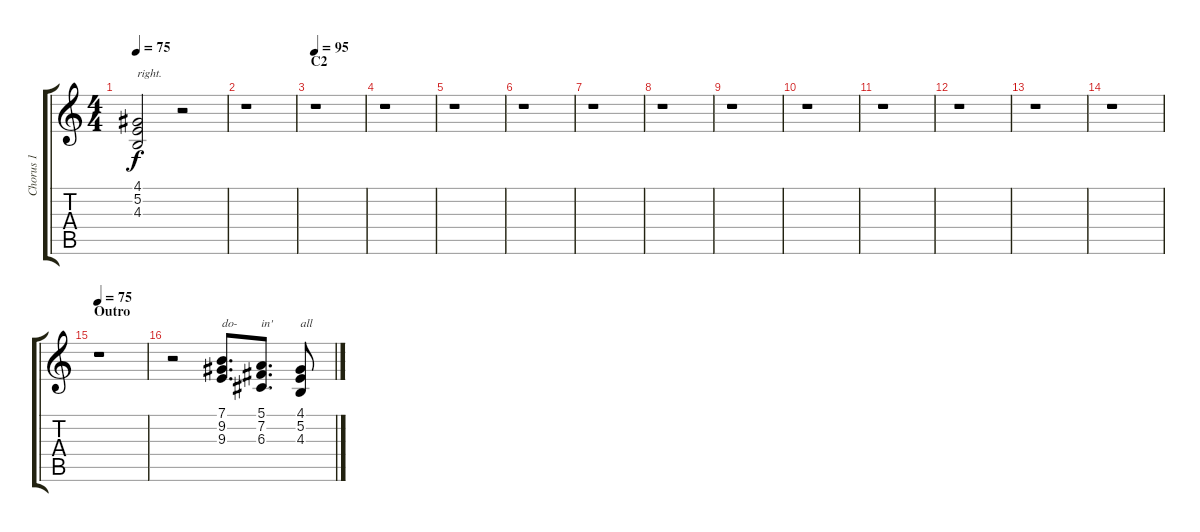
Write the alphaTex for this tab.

\track ("Chorus 1" "Chorus 1") {instrument synthvoice}
\staff {score tabs}
\tuning (E4 B3 G3 D3 A2 E2) {hide}
\ts (4 4)
\tempo 75
\clef g2
\ks c
(4.1 5.2 4.3).2{txt "right." dy f} r.2 |
r.1 |
\section ("" "C2")
\tempo 95
r.1 |
r.1 |
r.1 |
r.1 |
r.1 |
r.1 |
r.1 |
r.1 |
r.1 |
r.1 |
r.1 |
r.1 |
\section ("" "Outro")
\tempo 75
r.1 |
r.2 (7.1 9.2 9.3).8{d txt "do-"} (5.1 7.2 6.3).8{d txt "in'"} (4.1 5.2 4.3).8{txt "all"}
